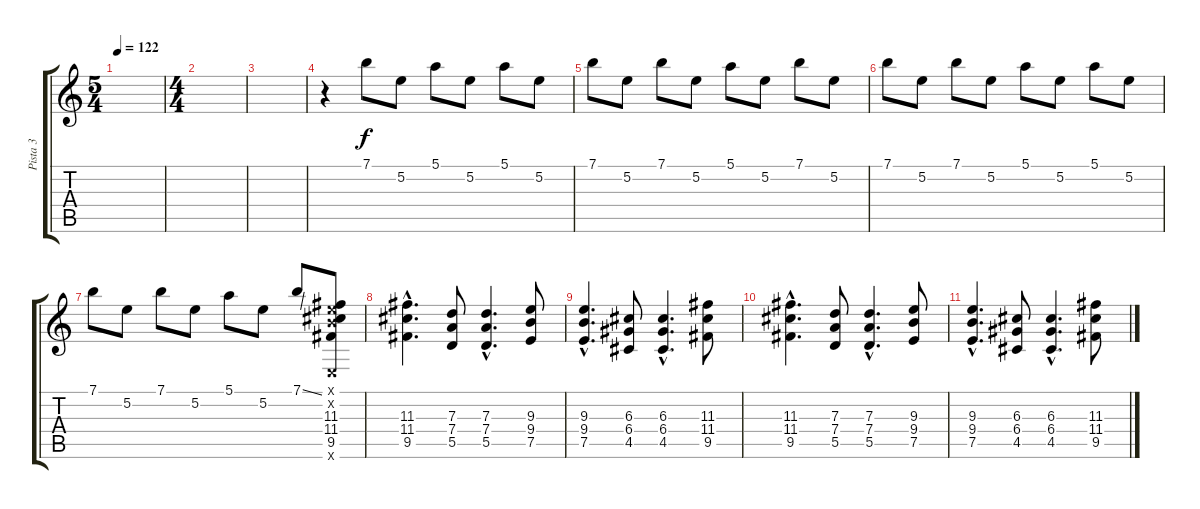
\track ("Pista 3" "Pista 3") {instrument distortionguitar}
\staff {score tabs}
\tuning (E4 B3 G3 D3 A2 E2) {hide}
\ts (5 4)
\tempo 122
\clef g2
\ks c
|
\ts (4 4)
|
|
r.4 7.1.8 5.2.8 5.1.8 5.2.8 5.1.8 5.2.8 |
7.1.8 5.2.8 7.1.8 5.2.8 5.1.8 5.2.8 7.1.8 5.2.8 |
7.1.8 5.2.8 7.1.8 5.2.8 5.1.8 5.2.8 5.1.8 5.2.8 |
7.1.8 5.2.8 7.1.8 5.2.8 5.1.8 5.2.8 7.1{ss}.8 (0.1{x} 0.2{x} 11.3 11.4 9.5 0.6{x}).8{instrument overdrivenguitar} |
(11.3{hac} 11.4{hac} 9.5{hac}).4{d} (7.3 7.4 5.5).8 (7.3{hac} 7.4{hac} 5.5{hac}).4{d} (9.3 9.4 7.5).8 |
(9.3{hac} 9.4{hac} 7.5{hac}).4{d} (6.3 6.4 4.5).8 (6.3{hac} 6.4{hac} 4.5{hac}).4{d} (11.3 11.4 9.5).8 |
(11.3{hac} 11.4{hac} 9.5{hac}).4{d} (7.3 7.4 5.5).8 (7.3{hac} 7.4{hac} 5.5{hac}).4{d} (9.3 9.4 7.5).8 |
(9.3{hac} 9.4{hac} 7.5{hac}).4{d} (6.3 6.4 4.5).8 (6.3{hac} 6.4{hac} 4.5{hac}).4{d} (11.3 11.4 9.5).8
